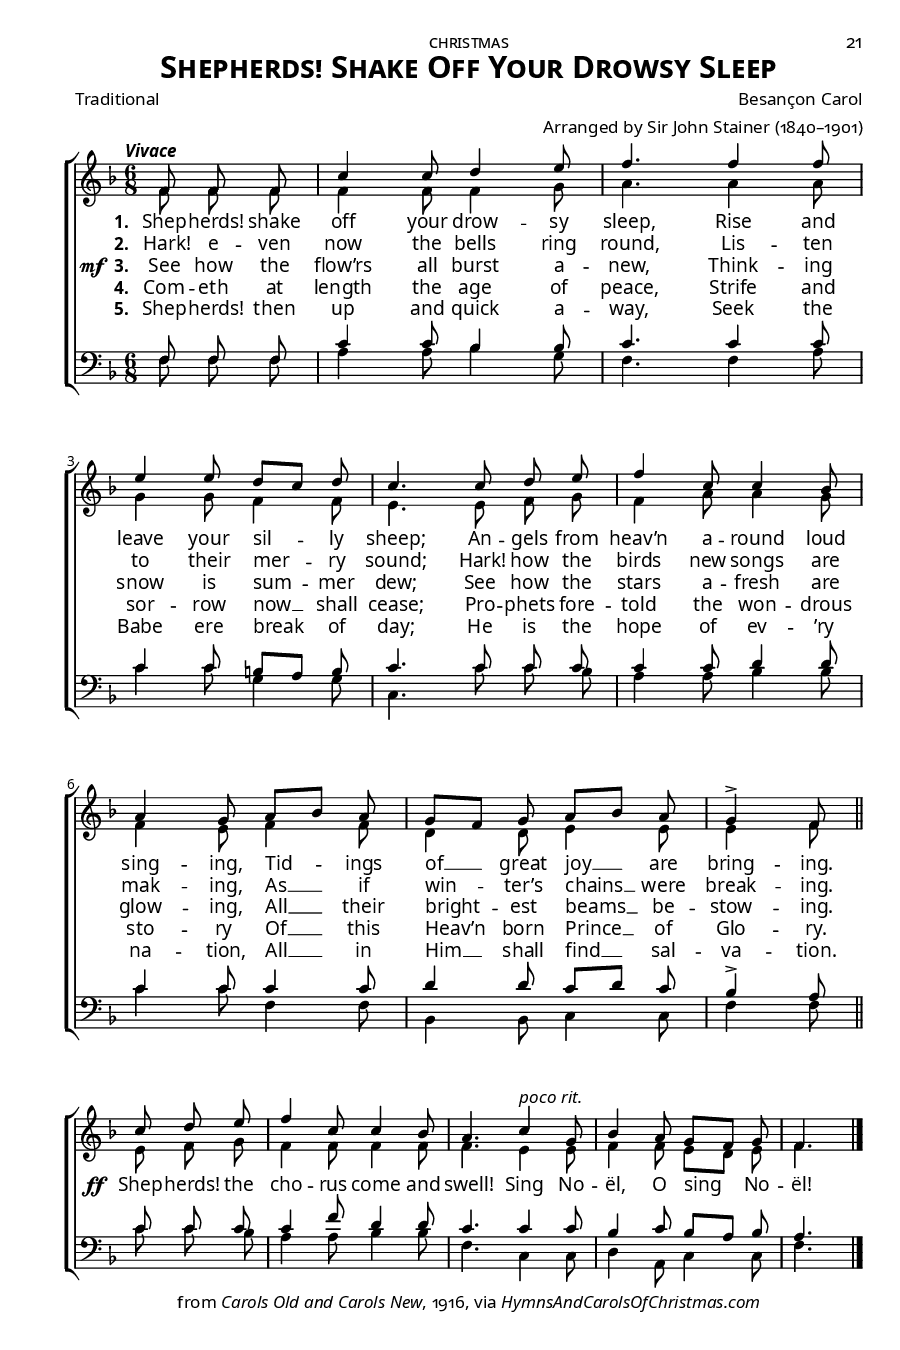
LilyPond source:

\version "2.14.2"
\include "util.ly"
\header {
  title = \markup{\override #'(font-name . "Garamond Premier Pro Semibold"){ \abs-fontsize #15 \smallCapsOldStyle"Shepherds! Shake Off Your Drowsy Sleep"}}
  poet = \markup\oldStyleNum"Traditional"
  composer = \markup\oldStyleNum"Besançon Carol"
  arranger = \markup\oldStyleNum"Arranged by Sir John Stainer (1840–1901)"
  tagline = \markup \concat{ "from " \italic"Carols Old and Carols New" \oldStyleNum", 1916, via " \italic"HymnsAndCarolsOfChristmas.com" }
}
\paper {
  paper-height = 9\in
  paper-width = 6\in
  indent = 0\in
  %system-system-spacing = #'((basic-distance . 10) (padding . 0))
  %system-system-spacing =
  %  #'((basic-distance . 0)
  %     (minimum-distance . 0)
  %     (padding . -0.35)
  %     (stretchability . 100))
  ragged-last-bottom = ##f
  ragged-bottom = ##f
  two-sided = ##t
  inner-margin = 0.5\in
  outer-margin = 0.25\in
  top-margin = 0.25\in
  bottom-margin = 0.25\in
  first-page-number = #021
  print-first-page-number = ##t
  headerLine = \markup{\override #'(font-name . "Garamond Premier Pro") \smallCapsOldStyle"christmas"}
  oddHeaderMarkup = \markup\fill-line{
     \override #'(font-name . "Garamond Premier Pro")\abs-fontsize #8.5
     \combine 
        \fill-line{"" \on-the-fly #print-page-number-check-first
        \oldStylePageNum""
        }
        \fill-line{\headerLine}
  }
  evenHeaderMarkup = \markup {
     \override #'(font-name . "Garamond Premier Pro")\abs-fontsize #8.5
     \combine
        \on-the-fly #print-page-number-check-first
        \oldStylePageNum""
        \fill-line{\headerLine}
  }
}
#(set-global-staff-size 15) \paper{ #(define fonts (make-pango-font-tree "GoudyOlSt BT" "Garamond Premier Pro" "Garamond Premier Pro" (/ 15 20))) }
global = {
  \key f \major
  \time 6/8
  \autoBeamOff
  \override DynamicLineSpanner #'staff-padding = #0.0
  \override DynamicLineSpanner #'Y-extent = #'(-1 . 1)
}

sopMusic = \relative c' {
  \tempo \markup\italic "Vivace"
  \partial 4. f8\noBeam f\noBeam f |
  c'4 c8 d4 e8 |
  f4. f4 f8 | \break
  
  e4 e8 d[ c] d |
  c4. c8\noBeam d\noBeam e |
  f4 c8 c4 bes8 | \break
  
  a4 g8 a[ bes] a |
  g[ f] g a[ bes] a |
  g4-> f8 \bar "||" \break 
  c'8\noBeam d\noBeam e |
  
  f4 c8 c4 bes8 |
  a4. c4^\markup\italic"poco rit." g8 |
  bes4 a8 g[ f] g |
  \partial 4. f4. \bar "|."
}
sopWords = \lyricmode {
  
}

altoMusic = \relative c' {
  f8\noBeam f\noBeam f\noBeam |
  f4 f8 f4 g8 |
  a4. a4 a8 |
  
  g4 g8 f4 f8 |
  e4. e8\noBeam f\noBeam g |
  f4 a8 a4 g8 |
  
  f4 e8 f4 f8 |
  d4 d8 e4 e8 |
  e4 f8 e\noBeam f\noBeam g |
  
  f4 f8 f4 f8 |
  f4. e4 e8 |
  f4 f8 e[ d] e |
  f4. \bar "|."
}
altoWords = {
  \dropLyricsIX
  \lyricmode {
    \set stanza = #"1. "
    Shep -- herds! shake off your drow -- sy sleep,
    Rise and leave your sil -- ly sheep;
    An -- gels from heav’n a -- round loud sing -- ing,
    Tid -- ings of __ great joy __ are bring -- ing.
  }
  \set stanza = \markup\dynamic"ff "
  \lyricmode {
    \dropLyricsXI
    Shep -- herds! the cho -- rus come and swell! Sing No -- ël, O sing No -- ël!
  }
}
altoWordsII = \lyricmode {
  \dropLyricsIX
%\markup\italic
  \set stanza = #"2. "
  Hark! e -- ven now the bells ring round,
  Lis -- ten to their mer -- ry sound;
  Hark! how the birds new songs are mak -- ing,
  As __ if win -- ter’s chains __ were break -- ing.
}
altoWordsIII = {
  \dropLyricsIX
  \set stanza = \markup{\dynamic" mf " "3. "}
  \lyricmode {
    See how the flow’rs all burst a -- new,
    Think -- ing snow is sum -- mer dew;
    See how the stars a -- fresh are glow -- ing,
    All __ their bright -- est beams __ be -- stow -- ing.
  }
}
altoWordsIV = \lyricmode {
  \dropLyricsIX
  \set stanza = #"4. "
  Com -- eth at length the age of peace,
  Strife and sor -- row now __ shall cease;
  Pro -- phets fore -- told the won -- drous sto -- ry
  Of __ this Heav’n born Prince __ of Glo -- ry.
}
altoWordsV = \lyricmode {
  \dropLyricsIX
  \set stanza = #"5. "
  Shep -- herds! then up and quick a -- way,
  Seek the Babe ere break of day;
  He is the hope of ev -- ’ry na -- tion,
  All __ in Him __ shall find __ sal -- va -- tion.
}
altoWordsVI = \lyricmode {
}
tenorMusic = \relative c {
  f8\noBeam f\noBeam f |
  c'4 c8 bes4 bes8 |
  c4. c4 c8 |
  
  c4 c8 b[ a] b |
  c4. c8\noBeam c\noBeam c |
  c4 c8 d4 d8 |
  
  c4 c8 c4 c8 |
  d4 d8 c[ d] c |
  bes4-> a8 c\noBeam c\noBeam c |
  
  c4 f8 d4 d8 |
  c4. c4 c8 |
  bes4 c8 bes[ a] bes |
  a4. \bar "|."
}
tenorWords = \lyricmode {

}

bassMusic = \relative c {
  f8\noBeam f\noBeam f |
  a4 a8 bes4 g8 |
  f4. f4 a8 |
  
  c4 c8 g4 g8 |
  c,4. c'8\noBeam c\noBeam bes |
  a4 a8 bes4 bes8 |
  
  c4 c8 f,4 f8 |
  bes,4 bes8 c4 c8 |
  f4 f8 c'\noBeam c\noBeam bes |
  
  a4 a8 bes4 bes8 |
  f4. c4 c8 |
  d4 a8 c4 c8 |
  f4. \bar "|."
}
bassWords = \lyricmode {

}

\score {
  <<
   \new ChoirStaff <<
%    \new Lyrics = sopranos \with { \override VerticalAxisGroup #'nonstaff-relatedstaff-spacing = #'((basic-distance . 1)) }
    \new Staff = women <<
      \new Voice = "sopranos" { \voiceOne << \global \sopMusic >> }
      \new Voice = "altos" { \voiceTwo << \global \altoMusic >> }
    >>
    \new Lyrics \with { alignAboveContext = #"women" \override VerticalAxisGroup #'nonstaff-relatedstaff-spacing = #'((basic-distance . 1))} \lyricsto "sopranos" \sopWords
    \new Lyrics = "altosVI"  \with { alignBelowContext = #"women" } \lyricsto "sopranos" \altoWordsVI
    \new Lyrics = "altosV"  \with { alignBelowContext = #"women" } \lyricsto "sopranos" \altoWordsV
    \new Lyrics = "altosIV"  \with { alignBelowContext = #"women" } \lyricsto "sopranos" \altoWordsIV
    \new Lyrics = "altosIII"  \with { alignBelowContext = #"women" } \lyricsto "sopranos" \altoWordsIII
    \new Lyrics = "altosII"  \with { alignBelowContext = #"women" } \lyricsto "sopranos" \altoWordsII
    \new Lyrics = "altos"  \with { alignBelowContext = #"women" \override VerticalAxisGroup #'nonstaff-relatedstaff-spacing = #'((padding . -0.5))} \lyricsto "sopranos" \altoWords
   \new Staff = men <<
      \clef bass
      \new Voice = "tenors" { \voiceOne << \global \tenorMusic >> }
      \new Voice = "basses" { \voiceTwo << \global \bassMusic >> }
    >>
    \new Lyrics \with { alignAboveContext = #"men" \override VerticalAxisGroup #'nonstaff-relatedstaff-spacing = #'((basic-distance . 1)) } \lyricsto "tenors" \tenorWords
    \new Lyrics \with { alignBelowContext = #"men" \override VerticalAxisGroup #'nonstaff-relatedstaff-spacing = #'((basic-distance . 1)) } \lyricsto "basses" \bassWords
  >>
%    \new PianoStaff << \new Staff { \new Voice { \pianoRH } } \new Staff { \clef "bass" \pianoLH } >>
  >>
  \layout {
    \context {
      \Score
      %\override SpacingSpanner #'base-shortest-duration = #(ly:make-moment 1 8)
      %\override SpacingSpanner #'common-shortest-duration = #(ly:make-moment 1 4)
    }
    \context {
      % Remove all empty staves
      % \Staff \RemoveEmptyStaves \override VerticalAxisGroup #'remove-first = ##t
    }
    \context {
      \Lyrics
      \override LyricText #'X-offset = #center-on-word
    }
  }
  \midi {
    \tempo 4 = 90
    \set Staff.midiInstrument = "flute"
  
    \context {
      \Voice
      \remove "Dynamic_performer"
    }
  }
}
